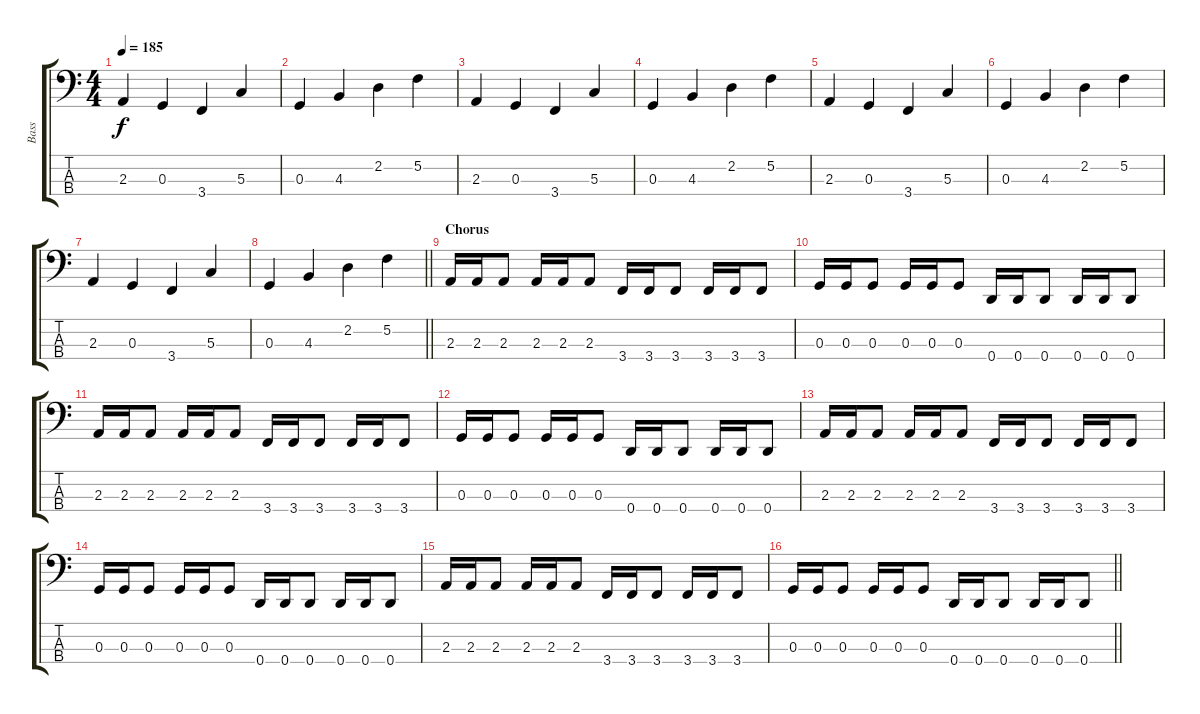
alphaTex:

\track ("Bass " "Bass ") {instrument electricbassfinger}
\staff {score tabs}
\tuning (F2 C2 G1 D1) {hide}
\ts (4 4)
\tempo 185
\clef f4
\ks c
2.3.4{dy f} 0.3.4 3.4.4 5.3.4 |
0.3.4 4.3.4 2.2.4 5.2.4 |
2.3.4 0.3.4 3.4.4 5.3.4 |
0.3.4 4.3.4 2.2.4 5.2.4 |
2.3.4 0.3.4 3.4.4 5.3.4 |
0.3.4 4.3.4 2.2.4 5.2.4 |
2.3.4 0.3.4 3.4.4 5.3.4 |
\barLineRight lightlight
0.3.4 4.3.4 2.2.4 5.2.4 |
\section ("" "Chorus")
2.3.16 2.3.16 2.3.8 2.3.16 2.3.16 2.3.8 3.4.16 3.4.16 3.4.8 3.4.16 3.4.16 3.4.8 |
0.3.16 0.3.16 0.3.8 0.3.16 0.3.16 0.3.8 0.4.16 0.4.16 0.4.8 0.4.16 0.4.16 0.4.8 |
2.3.16 2.3.16 2.3.8 2.3.16 2.3.16 2.3.8 3.4.16 3.4.16 3.4.8 3.4.16 3.4.16 3.4.8 |
0.3.16 0.3.16 0.3.8 0.3.16 0.3.16 0.3.8 0.4.16 0.4.16 0.4.8 0.4.16 0.4.16 0.4.8 |
2.3.16 2.3.16 2.3.8 2.3.16 2.3.16 2.3.8 3.4.16 3.4.16 3.4.8 3.4.16 3.4.16 3.4.8 |
0.3.16 0.3.16 0.3.8 0.3.16 0.3.16 0.3.8 0.4.16 0.4.16 0.4.8 0.4.16 0.4.16 0.4.8 |
2.3.16 2.3.16 2.3.8 2.3.16 2.3.16 2.3.8 3.4.16 3.4.16 3.4.8 3.4.16 3.4.16 3.4.8 |
\barLineRight lightlight
0.3.16 0.3.16 0.3.8 0.3.16 0.3.16 0.3.8 0.4.16 0.4.16 0.4.8 0.4.16 0.4.16 0.4.8
